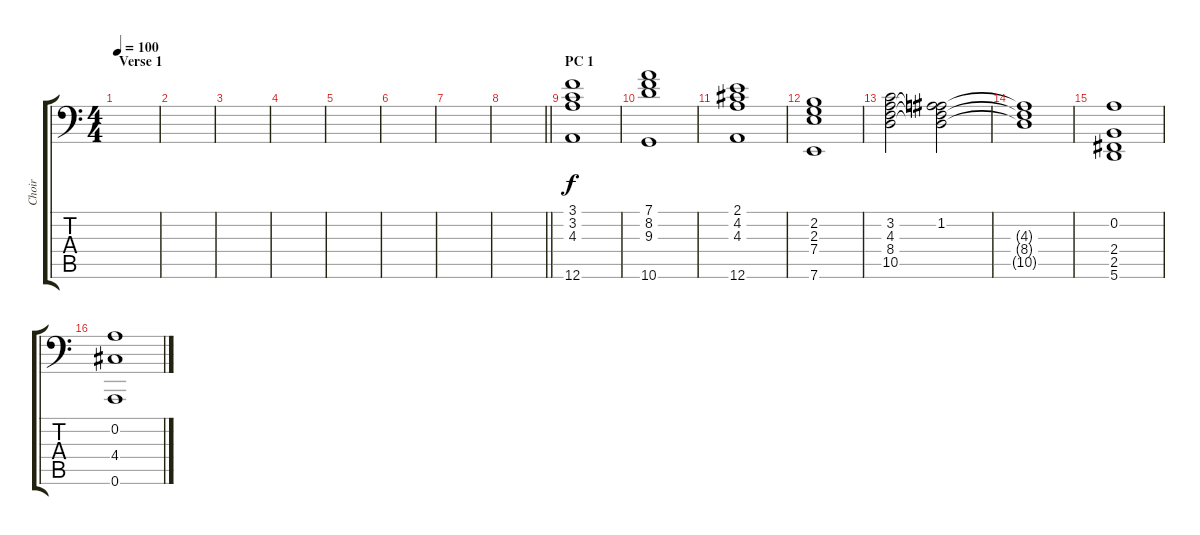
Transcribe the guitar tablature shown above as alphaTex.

\track ("Choir" "Choir") {instrument choiraahs}
\staff {score tabs}
\tuning (D4 A3 F3 A2 E2 A1) {hide}
\ts (4 4)
\section ("" "Verse 1")
\tempo 100
\clef f4
\ks c
|
|
|
|
|
|
|
\barLineRight lightlight
|
\section ("" "PC 1")
(3.1 3.2 4.3 12.6).1 |
(7.1 8.2 9.3 10.6).1 |
(2.1 4.2 4.3 12.6).1 |
(2.2 2.3 7.4 7.6).1 |
(3.2 4.3 8.4 10.5).2 (1.2 4.3{t} 8.4{t} 10.5{t}).2 |
(4.3{t} 8.4{t} 10.5{t}).1 |
(0.2 2.4 2.5 5.6).1 |
(0.2 4.4 0.6).1
